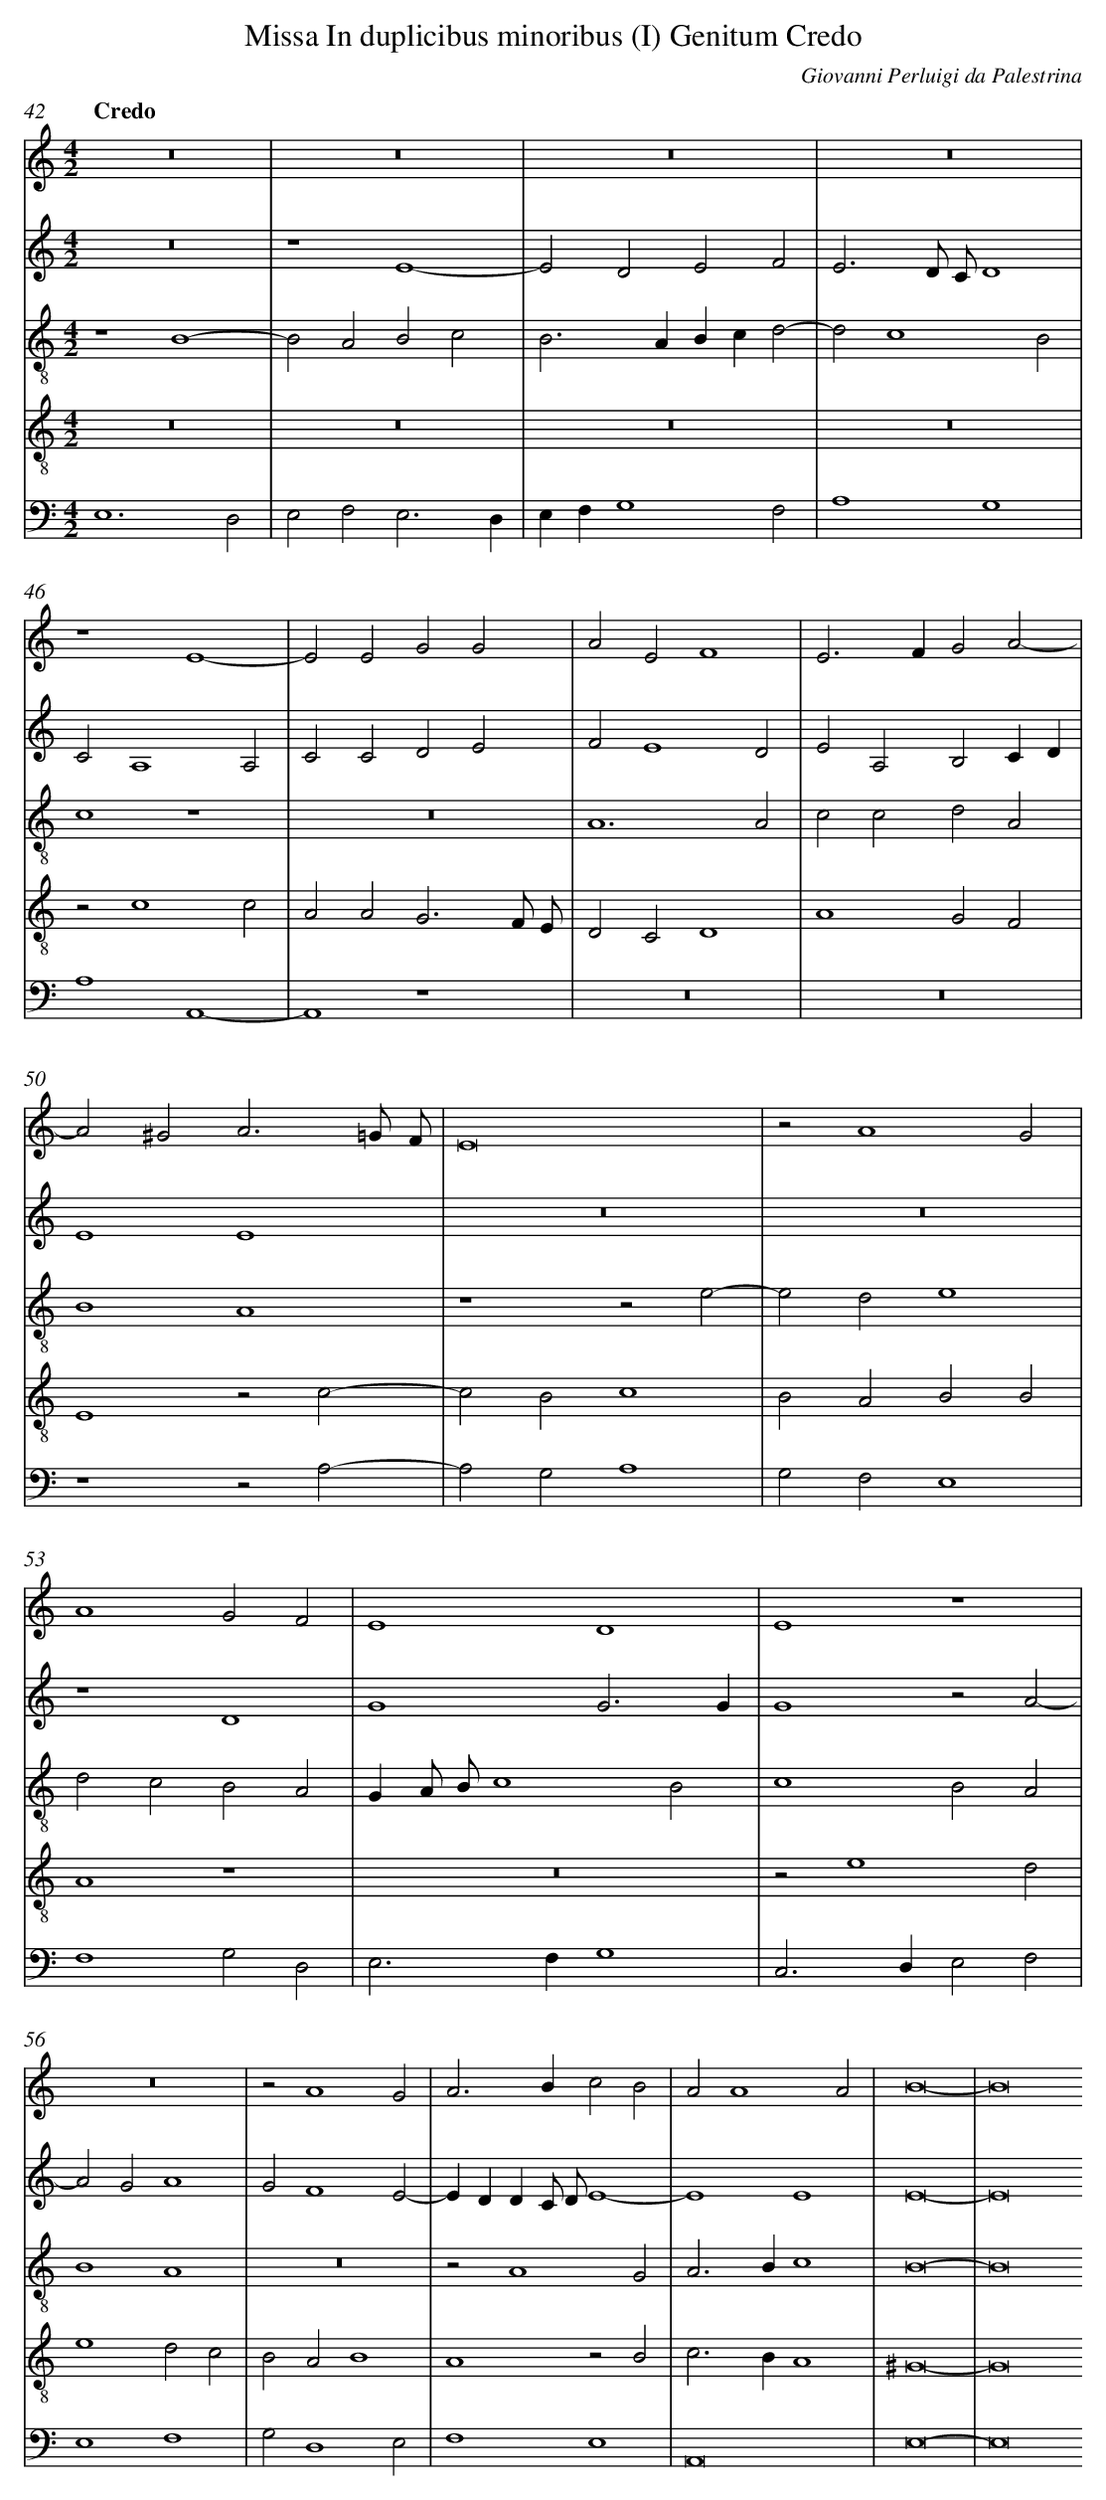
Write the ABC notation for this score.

X:1
T: Missa In duplicibus minoribus (I) Genitum Credo
C: Giovanni Perluigi da Palestrina
L: 1/4
M: 4/2
Q: "Credo"
V: 1 clef=treble
V: 2 clef=treble
V: 3 clef=treble-8
V: 4 clef=treble-8
V: 5 clef=bass
K: C
[V:1] z8 |
[V:2] z8 |
[V:3] z4B4- |
[V:4] z8 |
[V:5] E,6D,2 |
[V:1] z8 |
[V:2] z4E4- |
[V:3] B2A2B2c2 |
[V:4] z8 |
[V:5] E,2F,2E,3D, |
[V:1] z8 |
[V:2] E2D2E2F2 |
[V:3] B2>A2Bcd2- |
[V:4] z8 |
[V:5] E,F,G,4F,2 |
[V:1] z8 |
[V:2] E3D/ C/D4 |
[V:3] d2c4B2 |
[V:4] z8 |
[V:5] A,4G,4 |
[V:1] z4E4- |
[V:2] C2A,4A,2 |
[V:3] c4z4 |
[V:4] z2c4c2 |
[V:5] A,4A,,4- |
[V:1] E2E2G2G2 |
[V:2] C2C2D2E2 |
[V:3] z8 |
[V:4] A2A2G3F/ E/ |
[V:5] A,,4z4 |
[V:1] A2E2F4 |
[V:2] F2E4D2 |
[V:3] A6A2 |
[V:4] D2C2D4 |
[V:5] z8 |
[V:1] E2>F2G2A2- |
[V:2] E2A,2B,2CD |
[V:3] c2c2d2A2 |
[V:4] A4G2F2 |
[V:5] z8 |
[V:1] A2^G2A3=G/ F/ |
[V:2] E4E4 |
[V:3] B4A4 |
[V:4] E4z2c2- |
[V:5] z4z2A,2- |
[V:1] E8 |
[V:2] z8 |
[V:3] z4z2e2- |
[V:4] c2B2c4 |
[V:5] A,2G,2A,4 |
[V:1] z2A4G2 |
[V:2] z8 |
[V:3] e2d2e4 |
[V:4] B2A2B2B2 |
[V:5] G,2F,2E,4 |
[V:1] A4G2F2 |
[V:2] z4D4 |
[V:3] d2c2B2A2 |
[V:4] A4z4 |
[V:5] F,4G,2D,2 |
[V:1] E4D4 |
[V:2] G4G3G |
[V:3] GA/ B/c4B2 |
[V:4] z8 |
[V:5] E,2>F,2G,4 |
[V:1] E4z4 |
[V:2] G4z2A2- |
[V:3] c4B2A2 |
[V:4] z2e4d2 |
[V:5] C,2>D,2E,2F,2 |
[V:1] z8 |
[V:2] A2G2A4 |
[V:3] B4A4 |
[V:4] e4d2c2 |
[V:5] E,4F,4 |
[V:1] z2A4G2 |
[V:2] G2F4E2- |
[V:3] z8 |
[V:4] B2A2B4 |
[V:5] G,2D,4E,2 |
[V:1] A2>B2c2B2 |
[V:2] EDDC/ D/E4- |
[V:3] z2A4G2 |
[V:4] A4z2B2 |
[V:5] F,4E,4 |
[V:1] A2A4A2 |
[V:2] E4E4 |
[V:3] A2>B2c4 |
[V:4] c2>B2A4 |
[V:5] A,,8 |
[V:1] B8- |
[V:2] E8- |
[V:3] B8- |
[V:4] ^G8- |
[V:5] E,8- |
[V:1] B8
[V:2] E8
[V:3] B8
[V:4] G8
[V:5] E,8
